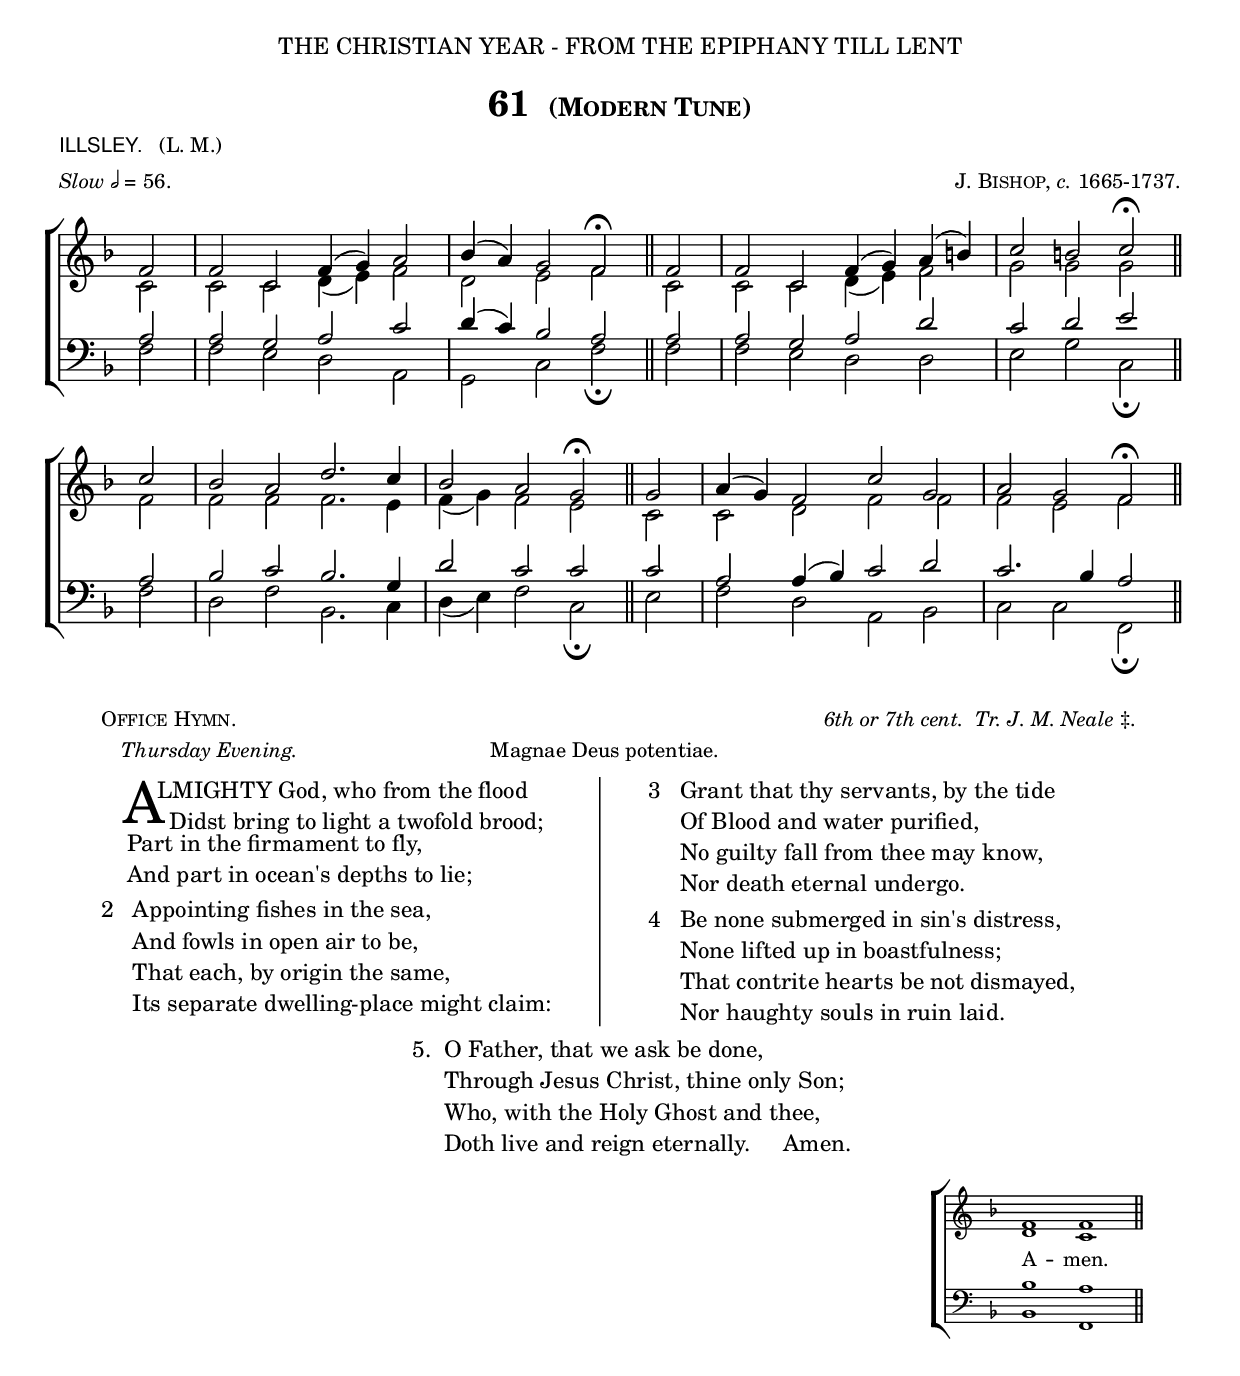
%%%118a.png
%%%Hymn 61 modern tune. Illsley. Almighty God who from the flood
%%%Version 2

\version "2.10"

\header {
	dedication = \markup { \center-align { \line {  "THE CHRISTIAN YEAR - FROM THE EPIPHANY TILL LENT" } 
					       \hspace #1
						} }	
  title = \markup { "61 " \large \smallCaps "(Modern Tune)" }
			       
  arranger = \markup { \small { \smallCaps "J. Bishop," \italic "c." "1665-1737."} }
  poet = \markup { \small { \sans  "ILLSLEY." \hspace #1 \roman { "(L. M.)"} } }
  meter = \markup { \small { \italic {Slow} \fontsize #-5 \general-align #Y #DOWN \note #"2" #1 = 56.} }
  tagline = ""
}


global = {
  \time 4/2 
  \key f \major 
  \set Staff.midiInstrument = "church organ"
}	   
	      
soprano = \relative c' {
  \partial 2 f2 | f2 c2 f4( g4) a2 | bes4( a4) g2 f2 ^\fermata \bar "||" 
      f2 | f2 c2 f4( g4) a4( b4) | c2 b2 c2 ^\fermata \bar "||" \break
  c2 | bes2 a2 d2. c4 | bes2 a2 g2 ^\fermata \bar "||" 
      g2 | a4( g4) f2 c'2 g2 | a2 g2 f2 ^\fermata \bar "||"
}

alto = \relative c' {
  c2 | c2 c2 d4( e4) f2 | d2 e2 f2 \bar "||" 
      c2 | c2 c2 d4( e4) f2 | g2 g2 g2 \bar "||" \break
  f2 | f2 f2 f2. e4 | f4( g4) f2 e2 \bar "||" 
      c2 | c2 d2 f2 f2 | f2 e2 f2 \bar "||"
}

tenor = \relative c { \clef bass
  a'2 | a2 g2 a2 c2 | d4( c4) bes2 a2 \bar "||" 
      a2 | a2 g2 a2 d2 | c2 d2 e2 \bar "||" \break
  a,2 | bes2 c2 bes2. g4 | d'2 c2 c2  \bar "||" 
      c2 | a2 a4( bes4) c2 d2 | c2. bes4 a2  \bar "||"  
}

bass = \relative c { \clef bass
  f2 | f2 e2 d2 a2 | g2 c2 f2 _\fermata \bar "||" 
      f2 | f2 e2 d2 d2 | e2 g2 c,2 _\fermata \bar "||" 
  f2 | d2 f2 bes,2. c4 | d4( e4) f2 c2 _\fermata \bar "||" 
      e2 | f2 d2 a2 bes2 | c2 c2 f,2 _\fermata \bar "||" 
}


#(ly:set-option 'point-and-click #f)

\paper {
  #(set-paper-size "a4")
%  annotate-spacing = ##t
  print-page-number = ##f
  ragged-last-bottom = ##t
  ragged-bottom = ##t
}


\book{

%%% Score block
	
\score{
\new ChoirStaff	
 <<

	\context Staff = upper << 
	\context Voice = sopranos { \voiceOne \global \soprano }
	\context Voice = altos    {\voiceTwo \global \alto }
	                      >>
	\context Staff = lower <<
	\context Voice = tenors { \voiceOne \global \tenor }
	\context Voice = basses { \voiceTwo \global \bass }
			        >> 
 >>
 
\layout {
		indent=0
%		\context { \Score timing = ##f }
		\context { \Score \remove "Bar_number_engraver" }
		\context { \Staff \remove "Time_signature_engraver" }
		\context { \Score \remove "Mark_engraver"  }
                \context { \Staff \consists "Mark_engraver"  }
	}

%%% Main midi	
	
\midi { 
   \context { \Score tempoWholesPerMinute = #(ly:make-moment 56 2) }
       }	
} %%score bracket

%%% Lyric Titles

\markup {
	\column {
	    \line { \small { \hspace #4 \smallCaps "Office Hymn." \hspace #56 \italic "6th or 7th cent.  Tr. J. M. Neale" "‡." } }  
	    \line { \small { \hspace #6 \italic "Thursday Evening." \hspace #18 "Magnae Deus potentiae."} }
} }
   
%%% Lyrics in 3 columns,  column 1 (verses), column 2 (a dividing line), column 3 (verses); centred last verse

\markup { \hspace #4   %%add space as necc. to center the column
          \column { %% super column of everything
	    \line { %% a master line of 3 columns    
		\column { %% column 1
	        \hspace #1 % adds vertical spacing between verses
	              \column { %% verse 1 is a column of 2 lines  
	                  \line { \hspace #2.2 \column { \lower #2.4 \fontsize #8 "A" }   %%Drop Cap goes here
				  \hspace #-1.4    %% adjust this if other letters are too far from Drop Cap
				  \column  { \raise #0.0 "LMIGHTY God, who from the flood" "  Didst bring to light a twofold brood;" } }          
	                  \line {  \hspace #2.5  %%adjust hspace until this line left edge is flush with Drop Cap
				   \lower  #1.56  %%adjust this until the line spacing looks right
				   \column {   
					   "Part in the firmament to fly,"
					   "And part in ocean's depths to lie;"
			  		}}
			       
			           } %% finish verse 1
		\hspace #1 
           		\line { "2  "
			   \column {	     
				   "Appointing fishes in the sea,"
				   "And fowls in open air to be,"
				   "That each, by origin the same,"
				   "Its separate dwelling-place might claim:"
			}}
		}  %%% end page column 1
		
	\hspace #4 %% adds horizontal space columns 1 and 2   
			   
	\column { \filled-box #'(0.0 . 0.1) #'( -25 . -1) #0 }  %%% Column 2. This is the line dividing the columns 1 and 3. 
			   	   
	\hspace #4 %% adds horizontal space between columns 2 and 3	
	
	\column { %%% start page column 3		
 
	   \hspace #1 %% adds vertical spacing between verses
           		\line { "3  "
			  \column {	     
				  "Grant that thy servants, by the tide"
				  "Of Blood and water purified,"
				  "No guilty fall from thee may know,"
				  "Nor death eternal undergo."
			}}
		\hspace #1 
           		\line {"4  "
			  \column {	     
				  "Be none submerged in sin's distress,"
				  "None lifted up in boastfulness;"
				  "That contrite hearts be not dismayed,"
				  "Nor haughty souls in ruin laid."
			}}
	    } %%% end page column 3
     } %%% end master-line
    		\hspace #1 
		%%% centred last verse
           		\line { \hspace #30  "5. "
			  \column {	     
				  "O Father, that we ask be done,"
				  "Through Jesus Christ, thine only Son;"
				  "Who, with the Holy Ghost and thee,"
				  "Doth live and reign eternally.     Amen."
     			}}
}
} %%% lyric markup bracket	  


%%% Amen score block

\score{
  \new ChoirStaff
   <<
        \context Staff = upper \with { fontSize = #-3  \override StaffSymbol #'staff-space = #(magstep -2) }  
	                      << 
	\context Voice = "sopranos" { \relative c' { \clef treble \global \voiceOne f1 f1 \bar "||" }}
	\context Voice = "altos"    { \relative c' {  \clef treble \global \voiceTwo d1 c1 \bar "||" }}
	                      >>
			      
	\context Lyrics \lyricsto "altos" { \override LyricText #'font-size = #-1 A -- men. }
	
	\context Staff = lower \with { fontSize = #-3  \override StaffSymbol #'staff-space = #(magstep -2) }  
	                       <<
	\context Voice = "tenors" { \relative c { \clef bass \global \voiceThree bes'1 a1 \bar "||" }}
	\context Voice = "basses" { \relative c { \clef bass \global \voiceFour  bes1 f1 \bar "||" }}
			        >> 
  >>			      

\header { breakbefore = ##f piece = " " opus = " " }

\layout { 
	\context { \Score timing = ##f }
	ragged-right = ##t
	indent = 15\cm
	\context { \Staff \remove Time_signature_engraver }

       }

%%% Amen midi         
\midi { \context { \Score tempoWholesPerMinute = #(ly:make-moment 56 2) }}       
       
}  

} %%book bracket
